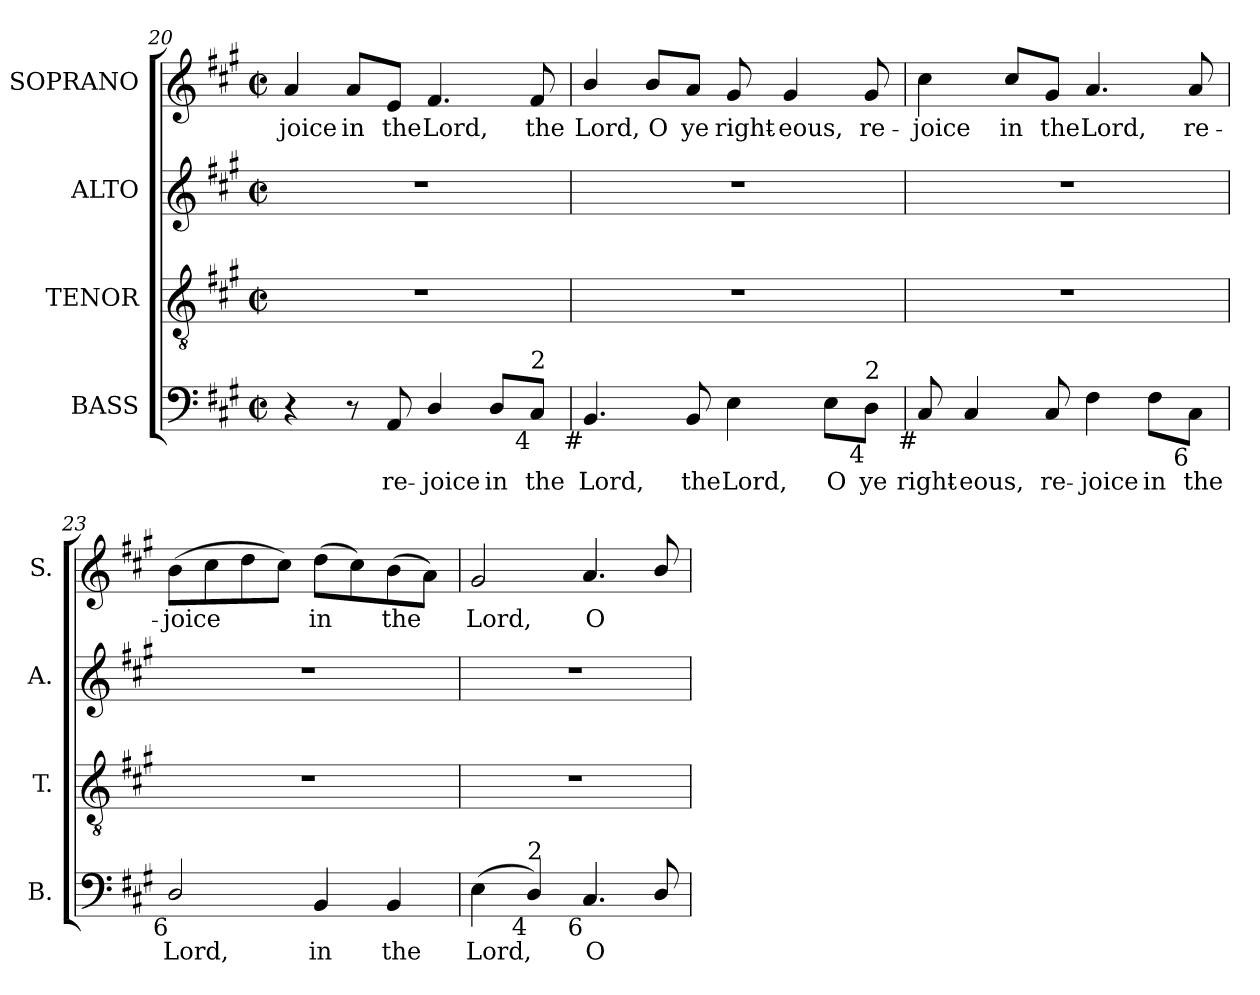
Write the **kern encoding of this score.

**kern	**text	**kern	**kern	**kern	**text
*part4	*part4	*part3	*part2	*part1	*part1
*staff4	*staff4	*staff3	*staff2	*staff1	*staff1
*I"BASS	*	*I"TENOR	*I"ALTO	*I"SOPRANO	*
*I'B.	*	*I'T.	*I'A.	*I'S.	*
!!LO:LB:g=z
*clefF4	*	*clefGv2	*clefG2	*clefG2	*
*	*	*ITrd7c12	*	*	*
*k[f#c#g#]	*	*k[f#c#g#]	*k[f#c#g#]	*k[f#c#g#]	*
*A:	*	*A:	*A:	*A:	*
*M2/2	*	*M2/2	*M2/2	*M2/2	*
*met(c|)	*	*met(c|)	*met(c|)	*met(c|)	*
=20	=20	=20	=20	=20	=20
!	!	!	!	!	!LO:LY:b:color=#000000
4r	.	1r	1r	4ai/	-joice
!	!	!	!	!	!LO:LY:b:color=#000000
8r	.	.	.	8ai/L	in
!	!LO:LY:b:color=#000000	!	!	!	!
!	!	!	!	!	!LO:LY:b:color=#000000
8AAi/	re-	.	.	8ei/J	the
!	!LO:LY:b:color=#000000	!	!	!	!
!	!	!	!	!	!LO:LY:b:color=#000000
4Di/	-joice	.	.	4.f#i/	Lord,
!	!LO:LY:b:color=#000000	!	!	!	!
8Di/L	in	.	.	.	.
!	!LO:LY:b:color=#000000	!	!	!	!
!LO:TX:b:rj:t=4	!	!	!	!	!
!LO:TX:t=2	!	!	!	!	!
!	!	!	!	!	!LO:LY:b:color=#000000
8C#i/J	the	.	.	8f#i/	the
=21	=21	=21	=21	=21	=21
!	!LO:LY:b:color=#000000	!	!	!	!
!LO:TX:b:rj:t=#	!	!	!	!	!
!	!	!	!	!	!LO:LY:b:color=#000000
4.BBi/	Lord,	1r	1r	4bi/	Lord,
!	!	!	!	!	!LO:LY:b:color=#000000
.	.	.	.	8bi/L	O
!	!LO:LY:b:color=#000000	!	!	!	!
!	!	!	!	!	!LO:LY:b:color=#000000
8BBi/	the	.	.	8ai/J	ye
!	!LO:LY:b:color=#000000	!	!	!	!
!	!	!	!	!	!LO:LY:b:color=#000000
4Ei\	Lord,	.	.	8g#i/	right-
!	!	!	!	!	!LO:LY:b:color=#000000
.	.	.	.	4g#i/	-eous,
!	!LO:LY:b:color=#000000	!	!	!	!
8Ei\L	O	.	.	.	.
!	!LO:LY:b:color=#000000	!	!	!	!
!LO:TX:b:rj:t=4	!	!	!	!	!
!LO:TX:t=2	!	!	!	!	!
!	!	!	!	!	!LO:LY:b:color=#000000
8Di\J	ye	.	.	8g#i/	re-
=22	=22	=22	=22	=22	=22
!	!LO:LY:b:color=#000000	!	!	!	!
!LO:TX:b:rj:t=#	!	!	!	!	!
!	!	!	!	!	!LO:LY:b:color=#000000
8C#i/	right-	1r	1r	4cc#i\	-joice
!	!LO:LY:b:color=#000000	!	!	!	!
4C#i/	-eous,	.	.	.	.
!	!	!	!	!	!LO:LY:b:color=#000000
.	.	.	.	8cc#i/L	in
!	!LO:LY:b:color=#000000	!	!	!	!
!	!	!	!	!	!LO:LY:b:color=#000000
8C#i/	re-	.	.	8g#i/J	the
!	!LO:LY:b:color=#000000	!	!	!	!
!	!	!	!	!	!LO:LY:b:color=#000000
4F#i\	-joice	.	.	4.ai/	Lord,
!	!LO:LY:b:color=#000000	!	!	!	!
8F#i\L	in	.	.	.	.
!	!LO:LY:b:color=#000000	!	!	!	!
!LO:TX:b:rj:t=6	!	!	!	!	!
!	!	!	!	!	!LO:LY:b:color=#000000
8C#i\J	the	.	.	8ai/	re-
=23	=23	=23	=23	=23	=23
!	!LO:LY:b:color=#000000	!	!	!	!
!LO:TX:b:rj:t=6	!	!	!	!	!
!	!	!	!	!	!LO:LY:b:color=#000000
2Di/	Lord,	1r	1r	(8bi\L	-joice
.	.	.	.	8cc#i\	.
.	.	.	.	8ddi\	.
.	.	.	.	8cc#i\J)	.
!	!LO:LY:b:color=#000000	!	!	!	!
!	!	!	!	!	!LO:LY:b:color=#000000
4BBi/	in	.	.	(8ddi\L	in
.	.	.	.	8cc#i\)	.
!	!LO:LY:b:color=#000000	!	!	!	!
!	!	!	!	!	!LO:LY:b:color=#000000
4BBi/	the	.	.	(8bi\	the
.	.	.	.	8ai\J)	.
=24	=24	=24	=24	=24	=24
!	!LO:LY:b:color=#000000	!	!	!	!
!	!	!	!	!	!LO:LY:b:color=#000000
(4Ei\	Lord,	1r	1r	2g#i/	Lord,
!LO:TX:b:rj:t=4	!	!	!	!	!
!LO:TX:t=2	!	!	!	!	!
4Di/)	.	.	.	.	.
!	!LO:LY:b:color=#000000	!	!	!	!
!LO:TX:b:rj:t=6	!	!	!	!	!
!	!	!	!	!	!LO:LY:b:color=#000000
4.C#i/	O	.	.	4.ai/	O
8Di/	.	.	.	8bi/	.
=	=	=	=	=	=
*-	*-	*-	*-	*-	*-
